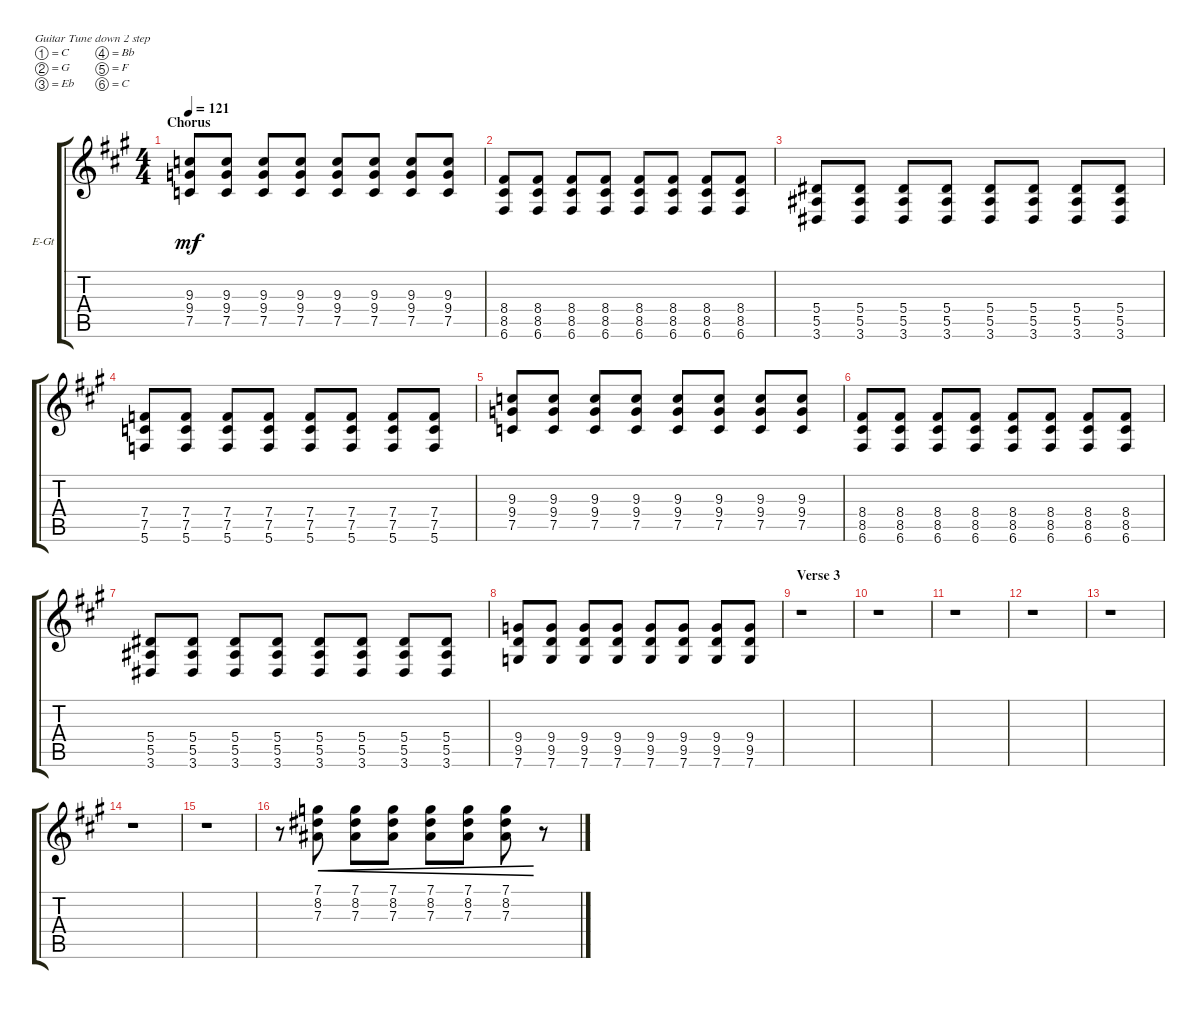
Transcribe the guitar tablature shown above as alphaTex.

\defaultSystemsLayout 4
\bracketExtendMode groupsimilarinstruments
\firstSystemTrackNameOrientation horizontal
\otherSystemsTrackNameOrientation horizontal
\track ("Electric Guitar" "E-Gt") {instrument distortionguitar}
\staff {score tabs}
\tuning (C4 G3 Eb3 Bb2 F2 C2)
\ts (4 4)
\section ("" "Chorus")
\tempo 121
\clef g2
\ks a
(7.5 9.4 9.3).8{dy mf} (9.3 9.4 7.5).8 (7.5 9.4 9.3).8 (9.3 9.4 7.5).8 (7.5 9.4 9.3).8 (9.3 9.4 7.5).8 (7.5 9.4 9.3).8 (7.5 9.4 9.3).8 |
(8.5 6.6 8.4).8 (8.4 8.5 6.6).8 (8.5 6.6 8.4).8 (8.4 8.5 6.6).8 (8.5 6.6 8.4).8 (8.4 8.5 6.6).8 (8.5 6.6 8.4).8 (8.4 8.5 6.6).8 |
(5.5 3.6 5.4).8 (5.5 3.6 5.4).8 (5.5 3.6 5.4).8 (5.5 3.6 5.4).8 (5.5 3.6 5.4).8 (5.5 3.6 5.4).8 (5.5 3.6 5.4).8 (5.5 3.6 5.4).8 |
(5.6 7.5 7.4).8 (5.6 7.5 7.4).8 (5.6 7.5 7.4).8 (5.6 7.5 7.4).8 (5.6 7.5 7.4).8 (5.6 7.5 7.4).8 (5.6 7.5 7.4).8 (5.6 7.5 7.4).8 |
(7.5 9.4 9.3).8 (9.3 9.4 7.5).8 (7.5 9.4 9.3).8 (9.3 9.4 7.5).8 (7.5 9.4 9.3).8 (9.3 9.4 7.5).8 (7.5 9.4 9.3).8 (7.5 9.4 9.3).8 |
(8.5 6.6 8.4).8 (8.4 8.5 6.6).8 (8.5 6.6 8.4).8 (8.4 8.5 6.6).8 (8.5 6.6 8.4).8 (8.4 8.5 6.6).8 (8.5 6.6 8.4).8 (8.4 8.5 6.6).8 |
(5.5 3.6 5.4).8 (5.5 3.6 5.4).8 (5.5 3.6 5.4).8 (5.5 3.6 5.4).8 (5.5 3.6 5.4).8 (5.5 3.6 5.4).8 (5.5 3.6 5.4).8 (5.5 3.6 5.4).8 |
(7.6 9.5 9.4).8 (7.6 9.5 9.4).8 (7.6 9.5 9.4).8 (7.6 9.5 9.4).8 (7.6 9.5 9.4).8 (7.6 9.5 9.4).8 (7.6 9.5 9.4).8 (7.6 9.5 9.4).8 |
\section ("" "Verse 3")
r.1 |
r.1 |
r.1 |
r.1 |
r.1 |
r.1 |
r.1 |
r.8 (7.1 8.2 7.3).8{cre} (7.1 8.2 7.3).8{cre} (7.1 8.2 7.3).8{cre} (7.1 8.2 7.3).8{cre} (7.1 8.2 7.3).8{cre} (7.1 8.2 7.3).8{cre} r.8
